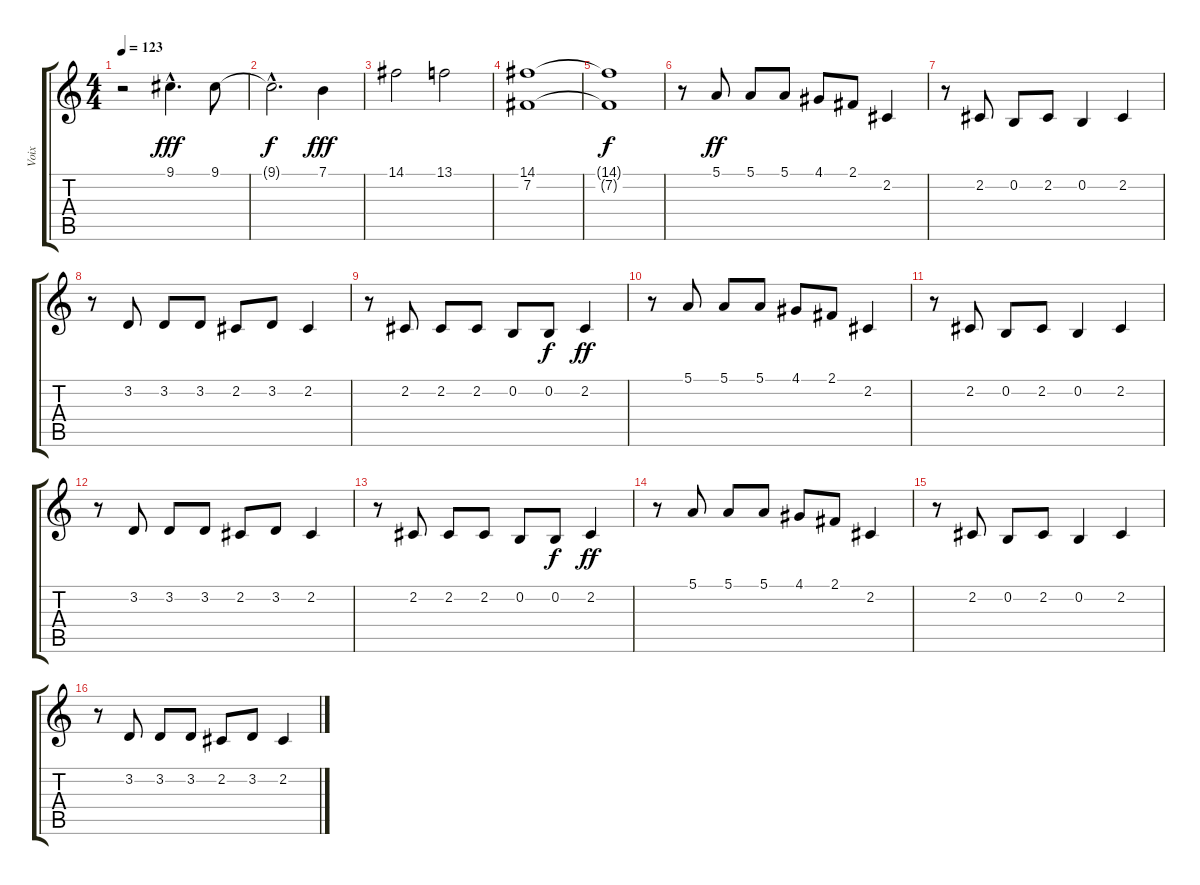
\track ("Voix" "Voix") {instrument panflute}
\staff {score tabs}
\tuning (E4 B3 G3 D3 A2 E2) {hide}
\ts (4 4)
\tempo 123
\clef g2
\ks c
r.2{dy fff} 9.1{hac}.4{d} 9.1.8 |
9.1{hac t}.2{d dy f} 7.1.4{dy fff} |
14.1.2 13.1.2 |
(14.1 7.2).1 |
(14.1{t} 7.2{t}).1{dy f} |
r.8 5.1.8{dy ff} 5.1.8 5.1.8 4.1.8 2.1.8 2.2.4 |
r.8 2.2.8 0.2.8 2.2.8 0.2.4 2.2.4 |
r.8 3.2.8 3.2.8 3.2.8 2.2.8 3.2.8 2.2.4 |
r.8 2.2.8 2.2.8 2.2.8 0.2.8 0.2.8{dy f} 2.2.4{dy ff} |
r.8 5.1.8 5.1.8 5.1.8 4.1.8 2.1.8 2.2.4 |
r.8 2.2.8 0.2.8 2.2.8 0.2.4 2.2.4 |
r.8 3.2.8 3.2.8 3.2.8 2.2.8 3.2.8 2.2.4 |
r.8 2.2.8 2.2.8 2.2.8 0.2.8 0.2.8{dy f} 2.2.4{dy ff} |
r.8 5.1.8 5.1.8 5.1.8 4.1.8 2.1.8 2.2.4 |
r.8 2.2.8 0.2.8 2.2.8 0.2.4 2.2.4 |
r.8 3.2.8 3.2.8 3.2.8 2.2.8 3.2.8 2.2.4
